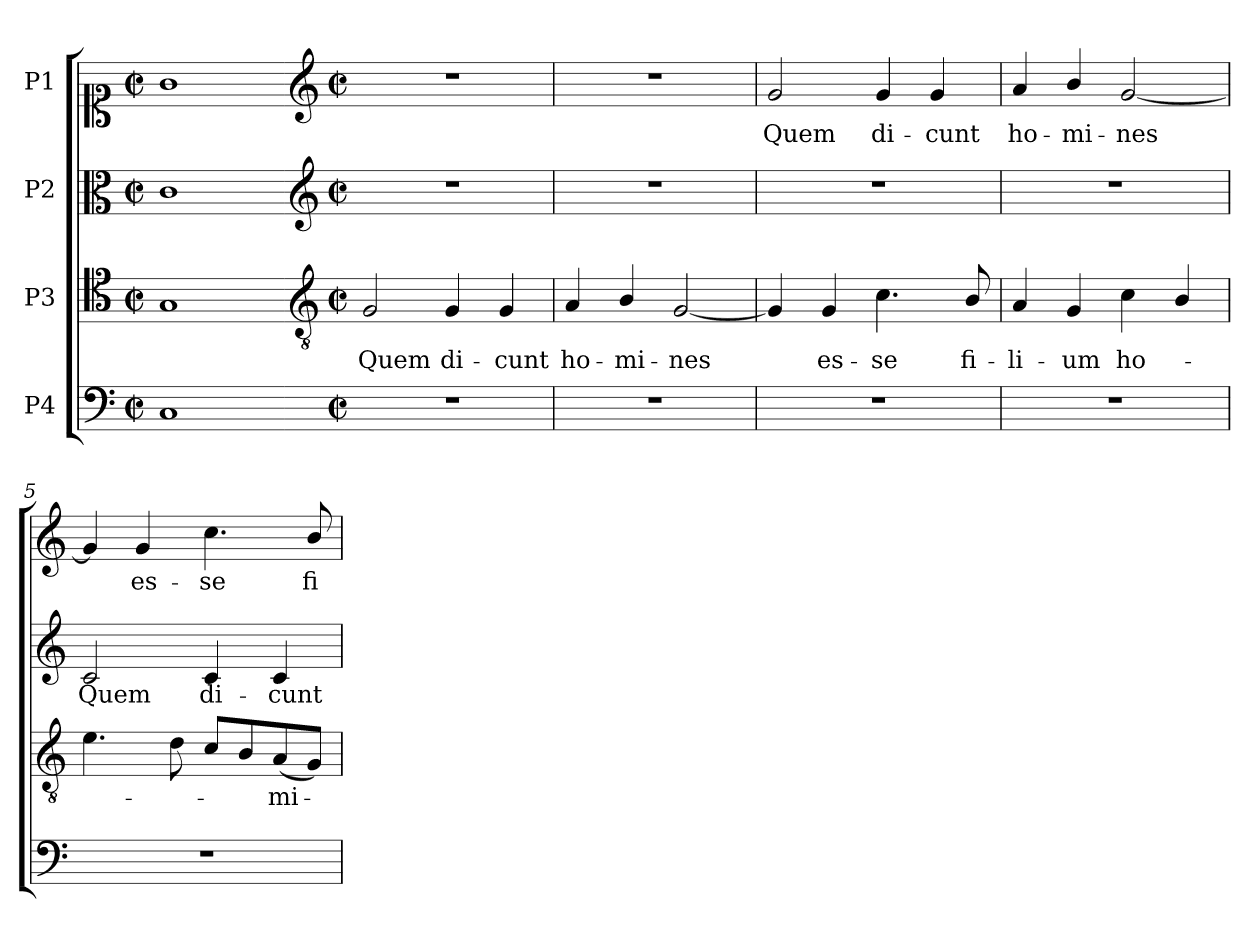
**kern	**kern	**text	**kern	**text	**kern	**text
*part4	*part3	*part3	*part2	*part2	*part1	*part1
*staff4	*staff3	*staff3	*staff2	*staff2	*staff1	*staff1
*I"P4	*I"P3	*	*I"P2	*	*I"P1	*
!!LO:PB:g=z
*clefF4	*clefC4	*	*clefC3	*	*clefC1	*
*	*ITrd7c12	*	*	*	*	*
*k[]	*k[]	*	*k[]	*	*k[]	*
*C:	*C:	*	*C:	*	*C:	*
*M2/2	*M2/2	*	*M2/2	*	*M2/2	*
*met(c|)	*met(c|)	*	*met(c|)	*	*met(c|)	*
=1	=1	=1	=1	=1	=1	=1
1Ci	1GGi	.	1ci	.	1gi	.
=1-	=1-	=1-	=1-	=1-	=1-	=1-
*	*clefGv2	*	*clefG2	*	*clefG2	*
*M2/2	*M2/2	*	*M2/2	*	*M2/2	*
*met(c|)	*met(c|)	*	*met(c|)	*	*met(c|)	*
!	!	!LO:LY:b:color=#000000	!	!	!	!
1r	2GGi/	Quem	1r	.	1r	.
!	!	!LO:LY:b:color=#000000	!	!	!	!
.	4GGi/	di-	.	.	.	.
!	!	!LO:LY:b:color=#000000	!	!	!	!
.	4GGi/	-cunt	.	.	.	.
=2	=2	=2	=2	=2	=2	=2
!	!	!LO:LY:b:color=#000000	!	!	!	!
1r	4AAi/	ho-	1r	.	1r	.
!	!	!LO:LY:b:color=#000000	!	!	!	!
.	4BBi/	-mi-	.	.	.	.
!	!	!LO:LY:b:color=#000000	!	!	!	!
.	[2GGi/	-nes	.	.	.	.
=3	=3	=3	=3	=3	=3	=3
!	!	!	!	!	!	!LO:LY:b:color=#000000
1r	4GGi/]	.	1r	.	2gi/	Quem
!	!	!LO:LY:b:color=#000000	!	!	!	!
.	4GGi/	es-	.	.	.	.
!	!	!LO:LY:b:color=#000000	!	!	!	!
!	!	!	!	!	!	!LO:LY:b:color=#000000
.	4.Ci\	-se	.	.	4gi/	di-
!	!	!	!	!	!	!LO:LY:b:color=#000000
.	.	.	.	.	4gi/	-cunt
!	!	!LO:LY:b:color=#000000	!	!	!	!
.	8BBi/	fi-	.	.	.	.
!!LO:LB:g=z
=4	=4	=4	=4	=4	=4	=4
!	!	!LO:LY:b:color=#000000	!	!	!	!
!	!	!	!	!	!	!LO:LY:b:color=#000000
1r	4AAi/	-li-	1r	.	4ai/	ho-
!	!	!LO:LY:b:color=#000000	!	!	!	!
!	!	!	!	!	!	!LO:LY:b:color=#000000
.	4GGi/	-um	.	.	4bi/	-mi-
!	!	!LO:LY:b:color=#000000	!	!	!	!
!	!	!	!	!	!	!LO:LY:b:color=#000000
.	4Ci\	ho-	.	.	[2gi/	-nes
.	4BBi/	.	.	.	.	.
=5	=5	=5	=5	=5	=5	=5
!	!	!	!	!LO:LY:b:color=#000000	!	!
1r	4.Ei\	.	2ci/	Quem	4gi/]	.
!	!	!	!	!	!	!LO:LY:b:color=#000000
.	.	.	.	.	4gi/	es-
.	8Di\	.	.	.	.	.
!	!	!	!	!LO:LY:b:color=#000000	!	!
!	!	!	!	!	!	!LO:LY:b:color=#000000
.	8Ci/L	.	4ci/	di-	4.cci\	-se
.	8BBi/	.	.	.	.	.
!	!	!LO:LY:b:color=#000000	!	!	!	!
!	!	!	!	!LO:LY:b:color=#000000	!	!
.	(8AAi/	-mi-	4ci/	-cunt	.	.
!	!	!	!	!	!	!LO:LY:b:color=#000000
.	8GGi/J)	.	.	.	8bi/	fi-
=	=	=	=	=	=	=
*-	*-	*-	*-	*-	*-	*-
